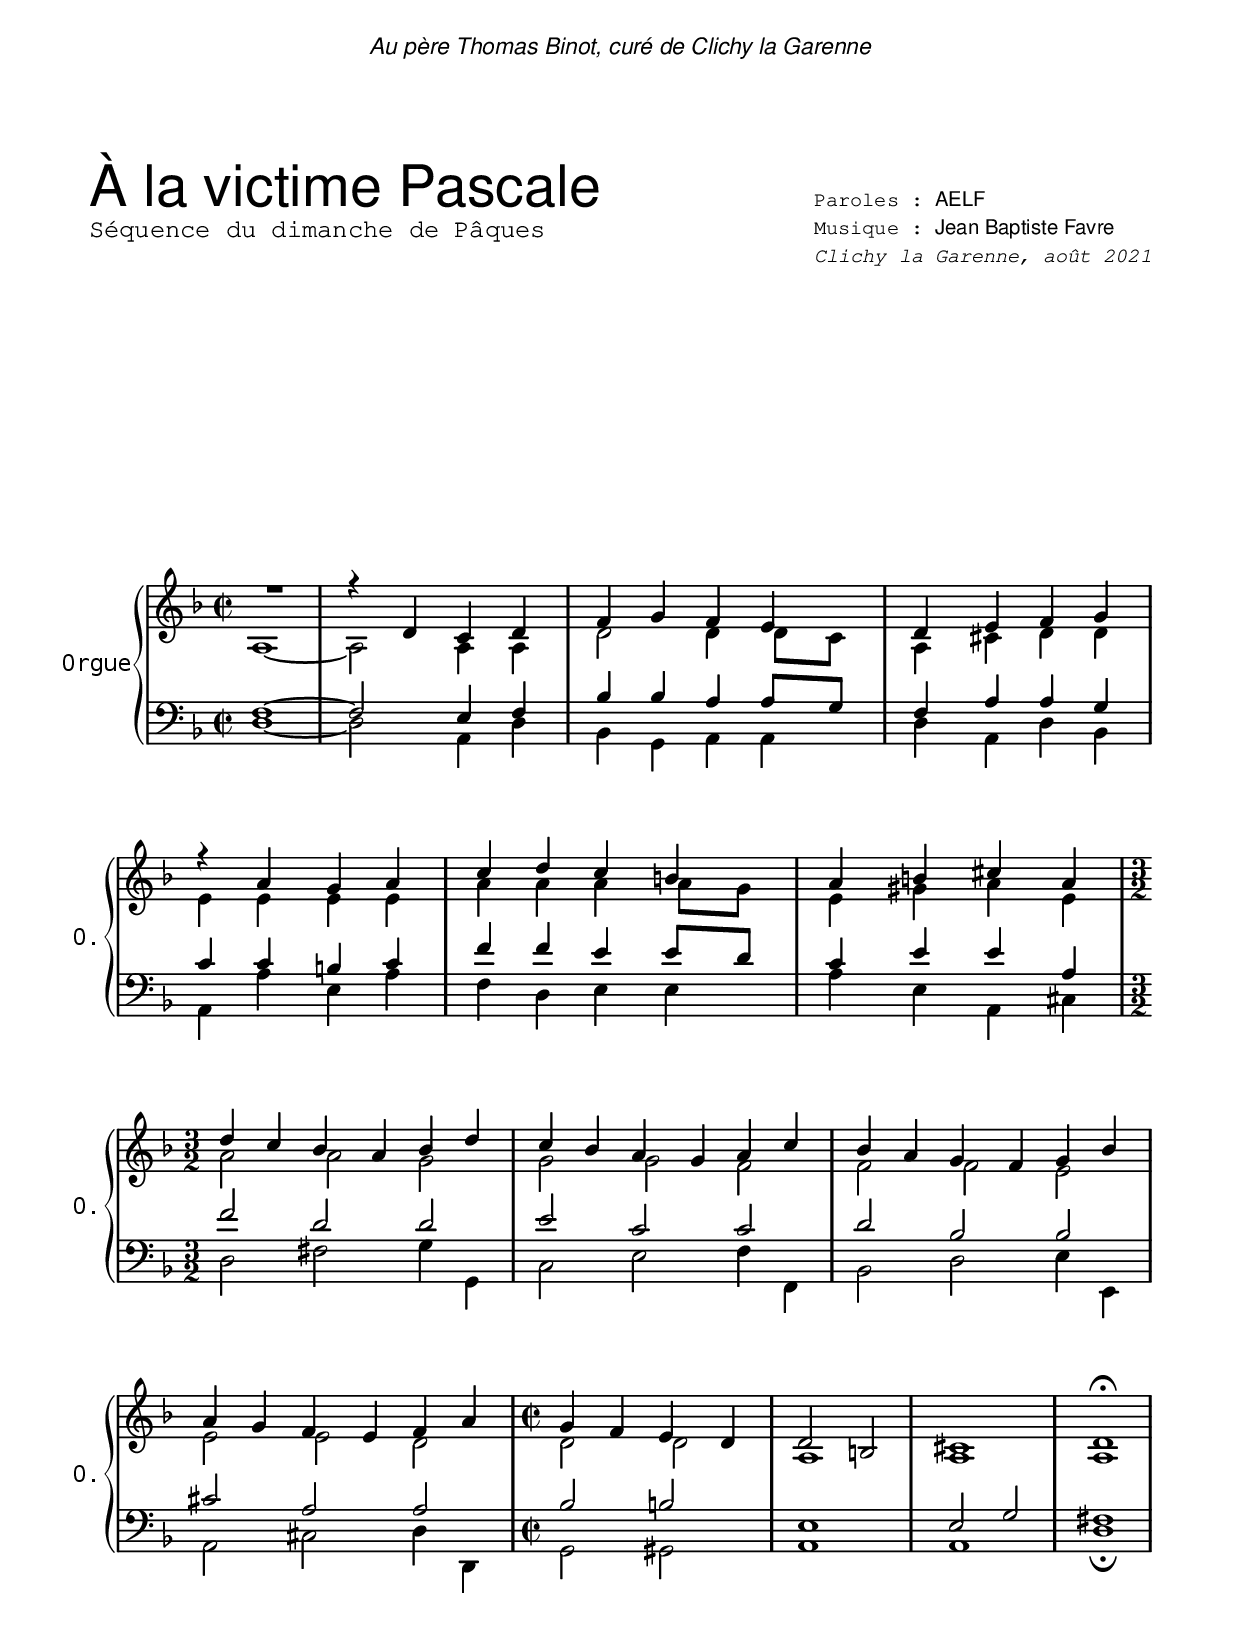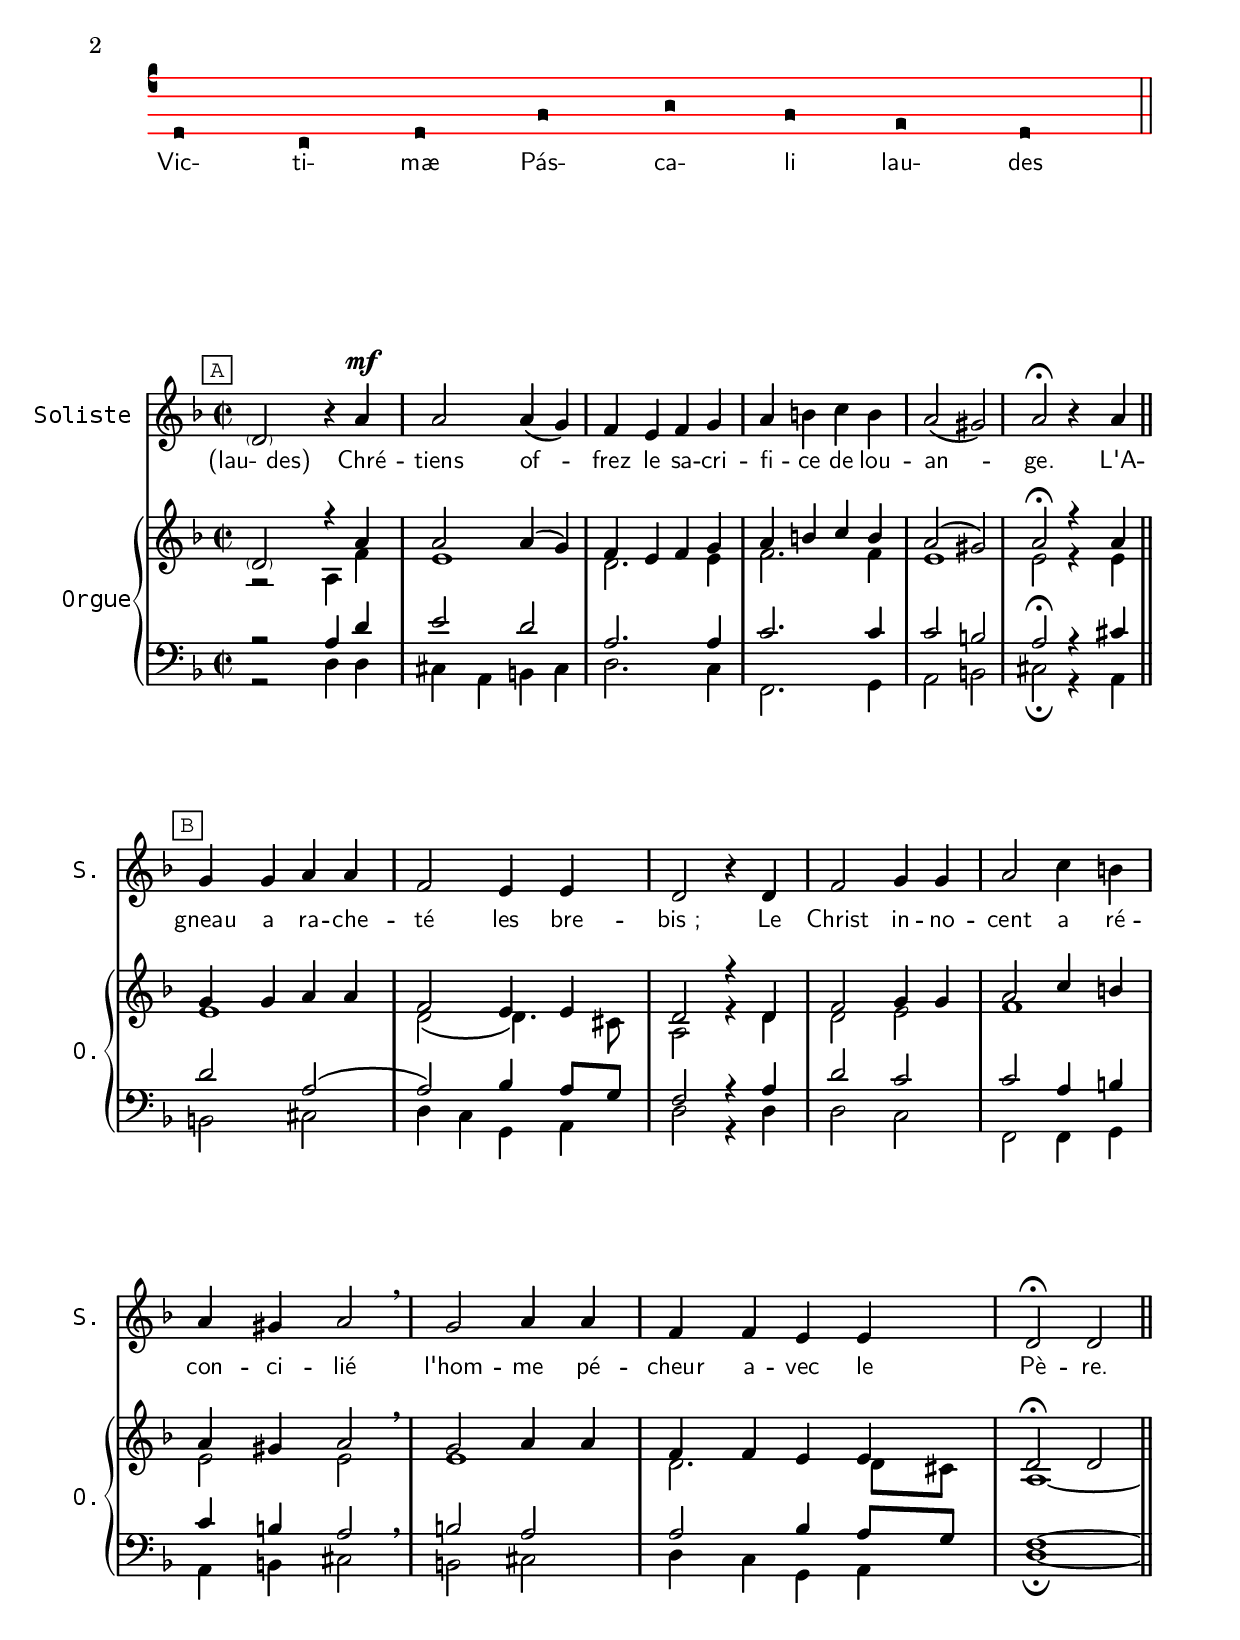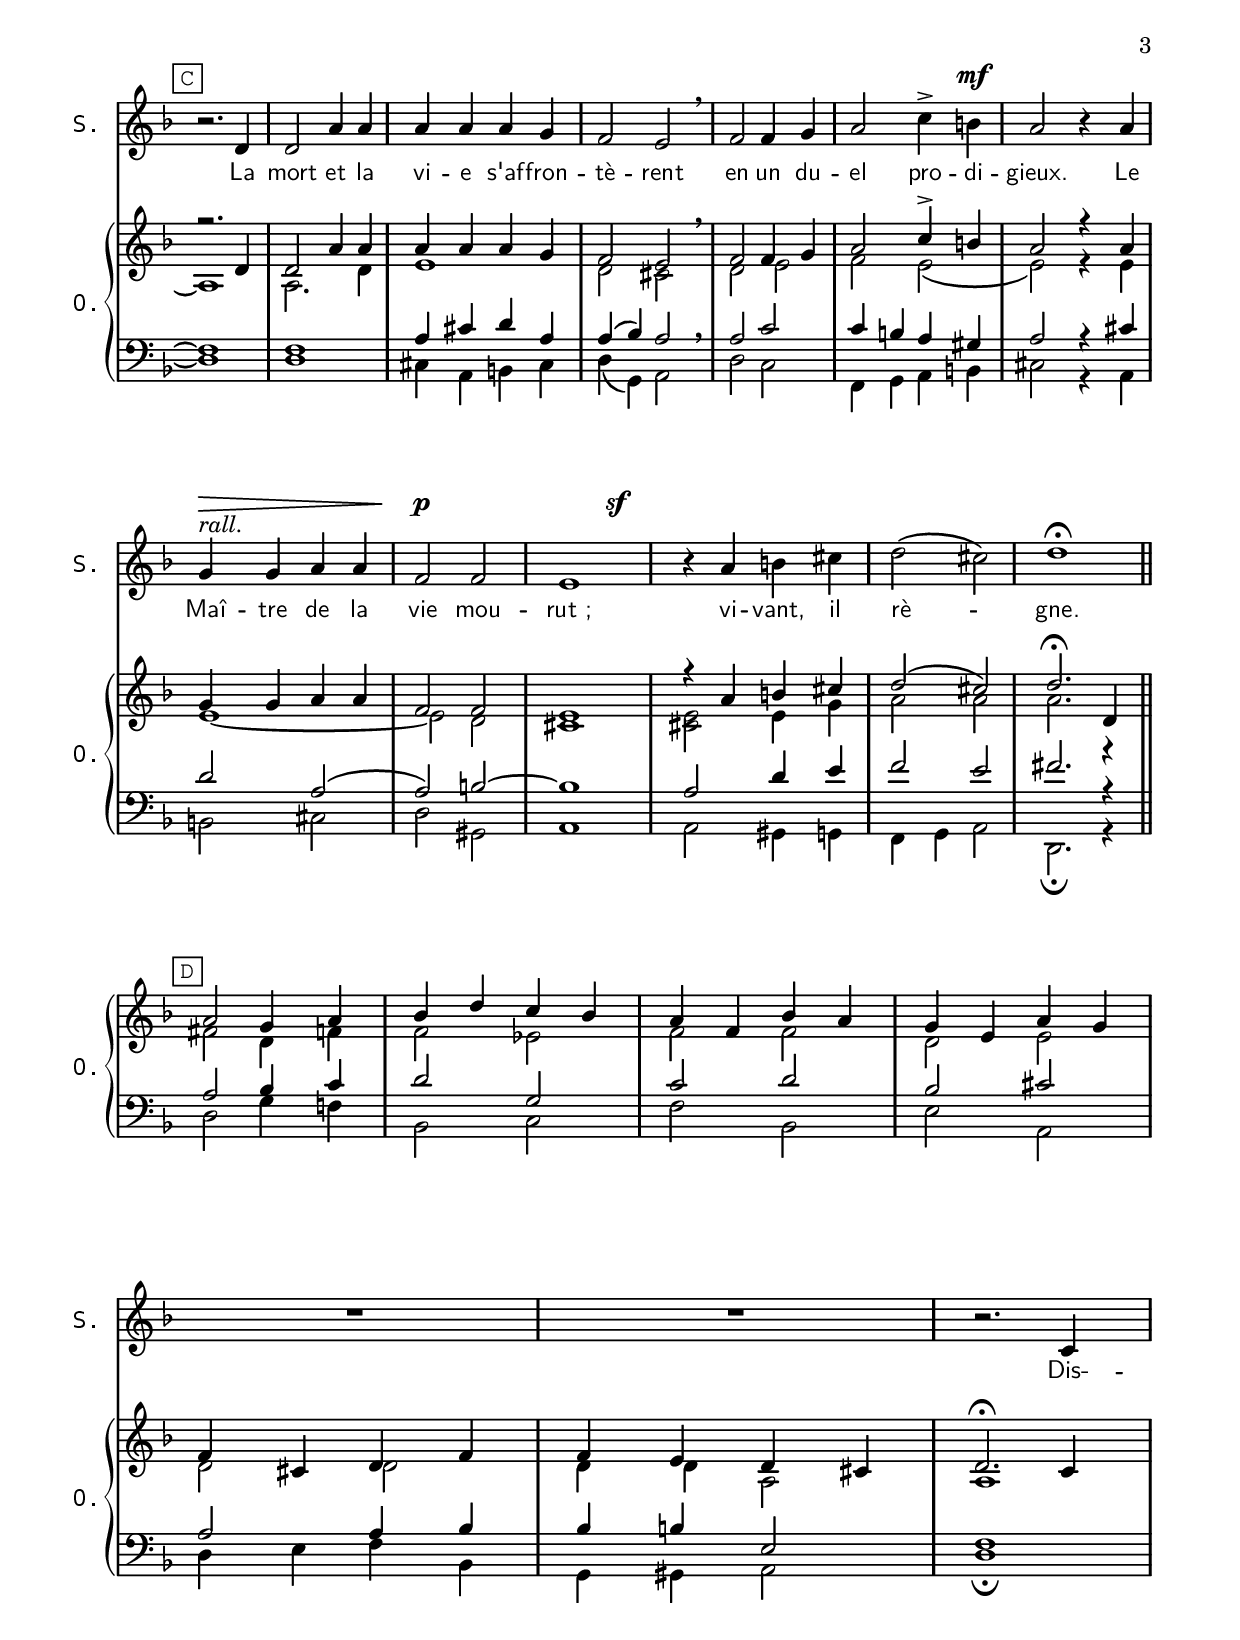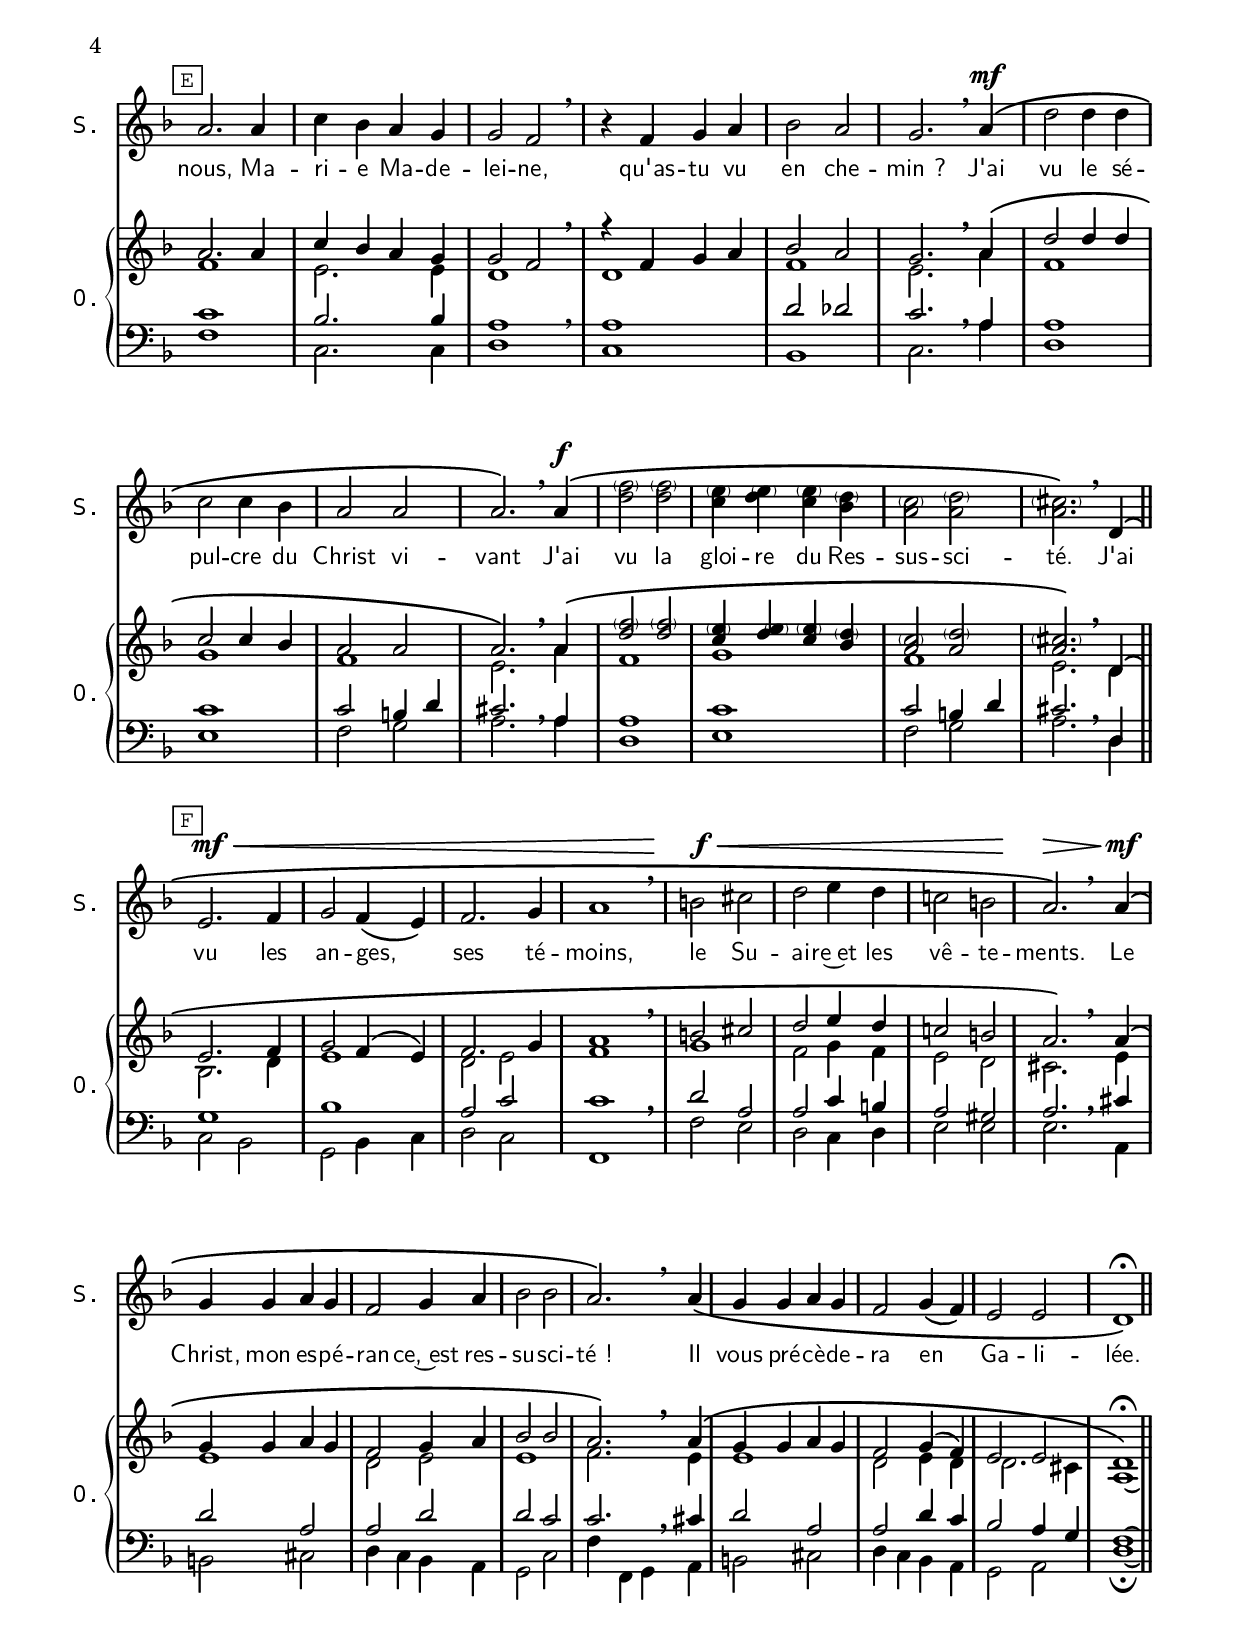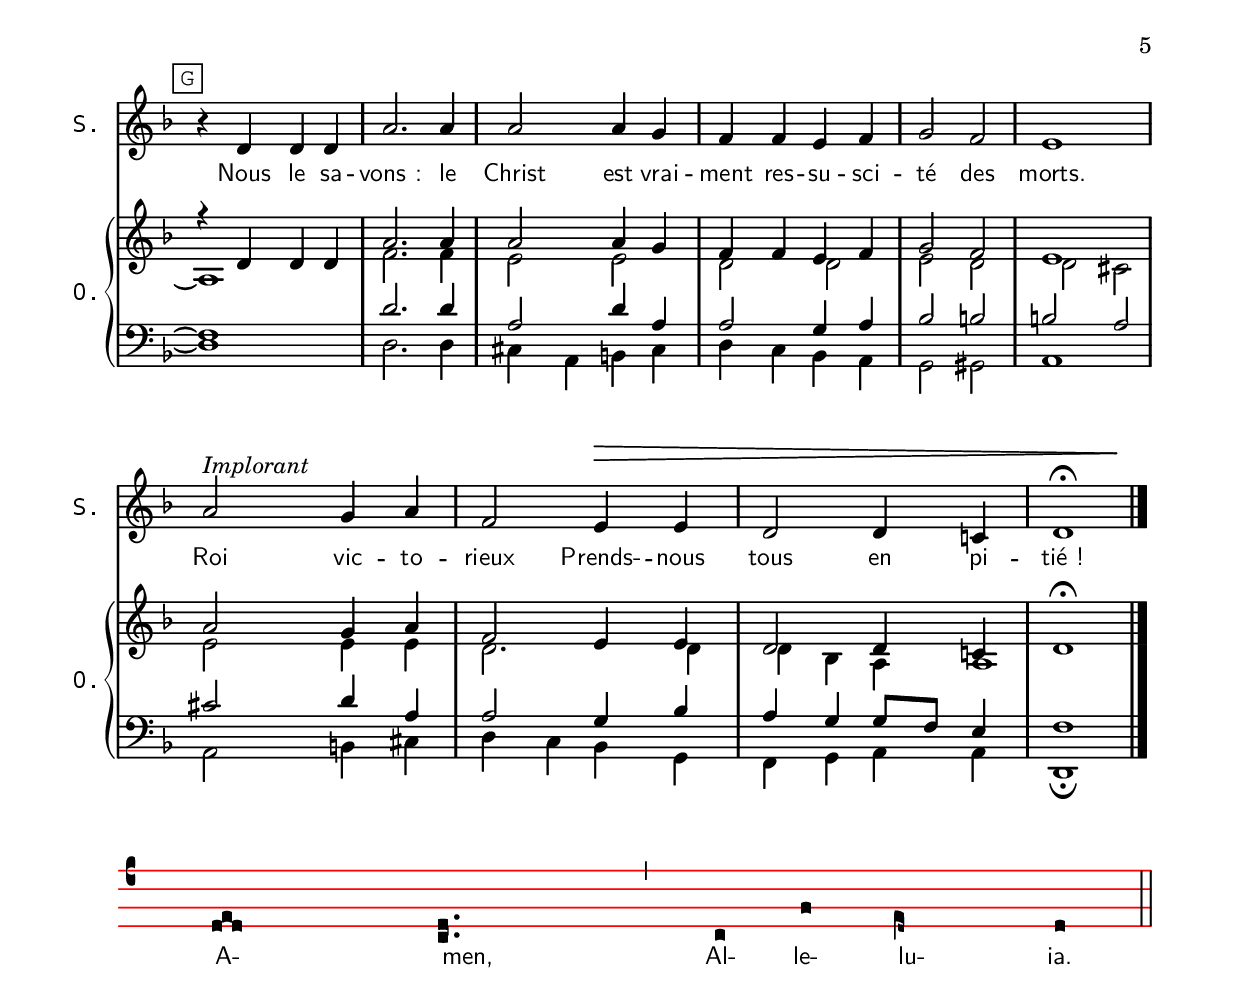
\version "2.22.0"
\language "english"
\include "gregorian.ly"
\include "../libs/commonFunctions.ily"

\header {
  title = "À la victime Pascale"
  subtitle = "Séquence du dimanche de Pâques"
  composer = "Jean Baptiste Favre"
  poet = "AELF"
  subsubtitle = "Clichy la Garenne, août 2021"
  dedication = "Au père Thomas Binot, curé de Clichy la Garenne"
  }
introSopranosMusic = \relative c'{
  R1 r4 d4 c d f g f e d e f g \break
     r4 a4 g a c d c b a b cs a \break
     \time 3/2 d c bf a bf d c bf a g a c bf a g f g bf \break
               a g f e f a
     \time 2/2 g f e d d2 b cs1 d1\fermata \break
  }
introAltosMusic = \relative c'{
  a1~ a2 a4 a d2 d4 d8 c a4 cs d d
   e4 e4 e4 e a a a a8 g e4 gs a e
      a2 a g g g f f f e e e d
      d2 d a1 a a
  }
introTenorsMusic =\relative c{
  f1~ f2    e4 f bf bf a a8 g f4 a a g
     c4 c4 b c f  f  e e8 d c4 e e a,
     f'2 d d e c c d bf bf cs a a
     bf2 b2 e,1 e2 g fs1
  }
introBassesMusic =\relative c{
  d1~ d2 a4 d bf g a a d a d bf
   a4 a' e4 a f  d e e a e a, cs
      d2 fs g4 g, c2 e f4 f, bf2 d e4 e,
      a2 cs d4 d, g2 gs a1 a1 d1\fermata \break
  }

cantusSolistMusic = {
  \clef "vaticana-do3"
  d c d f g f e d \finalis
  }
cantusMidiMusic = {
  \clef treble
  \key f \major \time 2/2
  \relative c'{r4 d c d f g f e }
  }
amenSolistMusic = {
  \clef "vaticana-do3"
  \[ d\melisma e d\melismaEnd \] \[ \augmentum c\melisma \pes \augmentum d\melismaEnd \] \divisioMinima c f \[ e\melisma \flexa \deminutum d\melismaEnd \] d \finalis
  }
amenMidiMusic = {
  \clef treble
  \key f \major \time 2/2
  \relative c'{d2 e4 d c2 d c4 f e d d1\fermata}
  }

solisteDynamics = {
  \key f \major \time 2/2
  \markCustom "A"
  s2. s4\mf s1*5  \bar "||" \break % Chrétiens offrez…
  \markCustom "B"
  s1*9  \bar "||" \pageBreak % L'Agneau…
  \markCustom "C"
  s1*5 s2. s4\mf s1 s4-\markup{\italic rall.}\> s2. s2\!\p s2 s4 s4\sf s2 s1*3 \bar "||" \break % La mort et la vie…
  \markCustom "D"
  s1*4 \break s1*3 \pageBreak
  \markCustom "E"
  s1*5 s2. s4\mf s1*3 s2. s4\f s1*4 \bar "||" \break % Dis-nous Marie Madeleine…
  \markCustom "F"
  s4\mf\< s2. s1*3 s4\!\f\< s2. s1*2 s4\!\> s2\! s4\mf s1*8 \bar "||" \pageBreak % J'ai vu les anges
  \markCustom "G"
  s1*5 s2-\markup{\italic rall.} s2 s2-\markup{\italic Implorant} s2 s2 s2\> s1 s2. s4\! \bar "|." \break % Nous le savons
  }

sopranosMusicA = \relative c'' {
  \parenthesize d,2 r4 a'4 a2 a4 (g) f4 e f g a b c b a2 (gs) a2\fermata r4 % Chrétiens offrez…
  }
sopranosMusicB = \relative c'' {
  a4 g g a a f2 e4 e d2 r4 % L'Agneau…
  d4 f2 g4 g a2 c4 b a4 gs a2 \breathe
  g2 %{ apaisé %} a4 a f f e e d2\fermata d2
  }
sopranosMusicC = \relative c' {
  r2. d4 d2 a'4 a a4 a a4 g f2 e2 \breathe % La mort et la vie…
  f2 f4 g a2 c4-> b a2 r4
  a4 g g a a f2 f e1
  r4 %{ éclatant %} a4 b cs d2 (cs) %d1\fermata
  }
sopranosMusicD = \relative c'{
  d'2.\fermata d,4 a'2 g4 a bf d c bf a f bf a g e a g f cs d f f e d cs d2.\fermata
  }
sopranosMusicE = \relative c' {
  %{ un peu plus allant %} c4 a'2. a4 c bf a g g2 f2 \breathe % Dis-nous Marie Madeleine…
  r4 f4 g a bf2 a g2. \breathe
  %{ Si possible, voix de femme %} a4\( d2 d4 d c2 c4 bf a2 a a2.\) \breathe
  a4\( %{ Si possible, on prendra les notes supérieures entre parenthèse %} <d \parenthesize f>2 <d \parenthesize f> <c \parenthesize e>4 <d \parenthesize e> <c \parenthesize e> <bf \parenthesize d> <a \parenthesize c>2 <a \parenthesize d> <a \parenthesize cs>2.\) \breathe
  }
sopranosMusicF = \relative c' {
  d4\( e2. f4 g2 f4 (e) f2. g4 a1 \breathe % J'ai vu les Anges
  b2 cs d e4 d c!2 b a2.\) \breathe
  %{ intérieur et tendre %} a4\( g g a4 g f2 g4 a bf2 bf a2.\) \breathe
  a4\( g g a g f2 g4 (f) e2 e d1\)\fermata
  }
sopranosMusicG = \relative c' {
  %{ sûr et confiant %} r4 d d4 d a'2. a4 a2 a4 g4 f f e f g2 f e1 % Nous le savons
  a2 g4 a f2
  %{ implorant %} e4 e d2 d4 c! d1\fermata
  }

altosMusicA = \relative c' {
  r2 a4 f'4 e1 d2. e4 f2. f4 e1 e2 r4 % Chrétiens offrez…
  }
altosMusicB = \relative c' {
  e4 e1 d2 (d4.) cs8 a2 r4 % L'Agneau…
  d4 d2 e2 f1 e2 e2 \breathe
  e1 d2. d8 cs a1~
  }
altosMusicC = \relative c' {
  a1 a2. d4 e1 d2 cs2 \breathe % La mort et la vie…
  d2 e f e2 (e) r4
  e4 e1~e2 d cs1
  <cs e>2  e4 g a2 a2 %a1
  }
altosMusicD = \relative c'{
  a'2. r4 fs2 d4 f f2 ef f f d e d d d4 d a2 a1
  }
altosMusicE = \relative c' {
  f1 e2. e4 d1 \breathe % Dis-nous Marie Madeleine…
  d1 f1 e2. \breathe
  a4 f1 g1 f1 e2. \breathe
  a4 f1 g1 f1 e2. \breathe
  }
altosMusicF = \relative c' {
  d4 bf2. d4 e1 d2 e f1 \breathe % J'ai vu les anges
  g1 f2 g4 f e2 d cs2. \breathe
  e4 e1 d2 e2 e1 f2. \breathe
  e4 e1 d2 e4 d d2. cs4 a1~
  }
altosMusicG = \relative c' {
  a1 f'2. f4 e2 e d d e d d cs2 % Nous le savons
  e2 e4 e d2. d4 d bf a a1
  }

tenorsMusicA =  \relative c' {
  r2 a4 d4 e2 d2 a2. a4 c2. c4 c2 b a2 \fermata r4 % Chrétiens offrez…
  }
tenorsMusicB =  \relative c' {
  cs4 d2 a2 (a2) bf4 a8 g f2 r4 % L'Agneau…
  a4 d2 c2 c2 a4 b c4 b a2 \breathe
  b2 a a2 bf4 a8 g f1~
  }
tenorsMusicC =  \relative c {
  f1 f1 a4 cs d a a4 (bf) a2 \breathe % La mort et la vie…
  a2 c c4 b a gs a2 r4 cs d2 a (a2) b~b1
  a2 d4 e f2 e %f1
  }
tenorsMusicD = \relative c'{
  fs2. r4 a,2 bf4 c d2 g, c d bf cs a a4 bf bf b e,2 f1
  }
tenorsMusicE =  \relative c {
  c'1 bf2. bf4 % Dis-nous Marie Madeleine…
  a1 a d2 df c2. \breathe
  a4 a1 c c2 b4 d cs2. \breathe
  a4 a1 c c2 b4 d cs2. \breathe
  }
tenorsMusicF =  \relative c' {
  d,4 g1 bf a2 c c1 \breathe % J'ai vu les anges
  d2 a a c4 b a2 gs a2. \breathe
  cs4 d2 a2 a2 d2 d2 c2 c2. \breathe
  cs4  d2 a a d4 c bf2 a4 g f1~
  }
tenorsMusicG =  \relative c' {
  f,1 d'2. d4 a2 d4 a a2 g4 a bf2 b b a2 % Nous le savons
  cs2 d4 a a2 g4 bf a g g8 f e4 f1
  }

bassesMusicA =  \relative c {
  r2 d4 d4 cs a b cs d2. c4 f,2. g4 a2 b cs2\fermata r4 % Chrétiens offrez…
  }
bassesMusicB =  \relative c {
  a4 b2 cs2 d4 c g a d2 r4 % L'Agneau…
  d4 d2 c f, f4 g a4 b cs2 \breathe
  b2 cs d4 c g a d1~\fermata
  }
bassesMusicC =  \relative c {
  d1 d1 cs4 a b cs d4 (g,) a2 \breathe % La mort et la vie…
  d2 c f,4 g a b cs2 r4
  a4 b2 cs d2 gs, a1
  %a2 b4 cs d2 g,4 a d1 \fermata
  a2 gs4 g f g a2 %d,1 \fermata
  }
bassesMusicD = \relative c{
  d,2.\fermata r4 d'2 g4 f! bf,2 c f bf, e a, d4 e f4 bf, g gs a2 d1\fermata
  }
bassesMusicE =  \relative c {
  f1 c2. c4 d1 \breathe % Dis-nous Marie Madeleine…
  c bf1 c2. \breathe
  a'4 d,1 e f2 g a2. \breathe
  a4 d,1 e f2 g a2. \breathe
  }
bassesMusicF =  \relative c {
  d4 c2 bf g bf4 c d2 c f,1 \breathe % J'ai vu les anges
  f'2 e d c4 d e2 e e2. \breathe
  a,4 b2 cs d4 c bf a g2 c f4 f, g \breathe
  a4 b2 cs d4 c bf a g2 a d1~\fermata
  }
bassesMusicG =  \relative c {
  d1 d2. d4 cs a b cs d c bf a g2 gs a1 % Nous le savons
  a2 b4 cs d4 c bf g f4 g a a d,1 \fermata
  }
Lyrics = \lyricmode {
  "(lau- des)"
  Chré -- tiens of -- frez le sa -- cri -- fi -- ce de lou -- an -- ge.

  L'A -- gneau a ra -- che -- té les bre -- bis&nbsp;;
  Le Christ in -- no -- cent a ré -- con -- ci -- lié
  l'hom -- me pé -- cheur a -- vec le Pè -- re.

  La mort et la vi -- e s'af -- fron -- tè -- rent
  en un du -- el pro -- di -- gieux.
  Le Maî -- tre de la vie mou -- rut&nbsp;; vi -- vant, il rè -- gne.

  Dis- -- nous, Ma -- ri -- e Ma -- de -- lei -- ne,
  qu'as -- tu vu en che -- min&nbsp;?
  J'ai vu le sé -- pul -- cre du Christ vi -- vant
  J'ai vu la gloi -- re du Res -- sus -- sci -- té.

  J'ai vu les an -- ges, ses té -- moins,
  le Su -- ai -- re~et les vê -- te -- ments.
  Le Christ, mon es -- pé -- ran -- ce,~est res -- su -- sci -- té&nbsp;!
  Il vous pré -- cè -- de -- ra en Ga -- li -- lée.

  Nous le sa -- vons&nbsp;: le Christ
  est vrai -- ment res -- su -- sci -- té des morts.

  Roi vic -- to -- rieux
  Prends- -- nous tous en pi -- tié&nbsp;!
  }

%%%%%%%%%%%%%%%%%%%%%%%%%%%%%%%%%%%%%%%%%%%%
%%%%%          DRAW PARTITION          %%%%%
%%%%%%%%%%%%%%%%%%%%%%%%%%%%%%%%%%%%%%%%%%%%
scoreHeaders = \header {
  title = ##f
  subtitle = ##f
  composer = ##f
  poet = ##f
  subsubtitle = ##f
  dedication = ##f
}
scorePaper = \paper {
    left-margin = 1.5\cm
    right-margin = 1.5\cm
    top-margin = 1.5\cm
    bottom-margin = 1.5\cm
    two-sided = ##f
    oddFooterMarkup = {}
    #(include-special-characters)

    markup-system-spacing = #'((basic-distance . 30)
       (stretchability . 500))
    %top-system-spacing = #'((basic-distance . 30)
    %                        (padding . 10)
    %                        (stretchability . 1000))
    bookTitleMarkup = \markup {
      \column {
        \fill-line { \italic \sans \fromproperty #'header:dedication }
        \vspace #3
        \columns {
          \fill-line {
            \column {
              \line {
                \left-column {
                  \fontsize #8 \sans \fromproperty #'header:title
                  \fontsize #1 \typewriter \fromproperty #'header:subtitle
                }
              }
            }
            \column {
              \line {
                \fontsize #-1
                \left-column {
                  \line { \concat { \typewriter "Paroles&nbsp;:&nbsp;" \sans \fromproperty #'header:poet \bold " " } }
                  \line { \concat { \typewriter "Musique&nbsp;:&nbsp;" \sans \fromproperty #'header:composer \bold " " } }
                  \typewriter \italic \fromproperty #'header:subsubtitle
                }
              }
            }
          }
        }
      }
    }
  }
AllScoreLayout = \layout {
      ragged-last = ##f
      ragged-last-bottom = ##t
      short-indent = 0.5\cm
      indent = 1\cm
      \override LyricText #'font-name = #"Latin Modern Sans"
      \override Score.RehearsalMark.font-family = #'typewriter
      \context {
          \Staff
          \RemoveEmptyStaves
          \override InstrumentName #'font-name = #"Monospace Regular"
      }
      \context {
          \PianoStaff
          \RemoveEmptyStaves
          \override InstrumentName #'font-name = #"Monospace Regular"
      }
      \context {
          \ChoirStaff
          \RemoveEmptyStaves
          \override InstrumentName #'font-name = #"Monospace Regular"
      }
  }
%%%%%%%%%%%%%%%%%%%%%%%%%%%%%%%%%%%%%%%%%%%%%%%%%%%%%%%%%%%%%%%%%%%
%%%%%%%%%%%%%%%%%%%          Antienne          %%%%%%%%%%%%%%%%%%%%
%%%%%%%%%%%%%%%%%%%%%%%%%%%%%%%%%%%%%%%%%%%%%%%%%%%%%%%%%%%%%%%%%%%
% PDF output
\book {
  \scorePaper
  \score {
    {
      \new PianoStaff \with {
        instrumentName = "Orgue"
        shortInstrumentName = "O."
      }
      <<
        \new Staff
        <<
          \clef "treble"
          \new Voice { \key f \major \time 2/2 \voiceOne \introSopranosMusic}
          \new Voice { \key f \major \time 2/2 \voiceTwo \introAltosMusic}
        >>
        \new Staff
        <<
          \clef "bass"
          \new Voice { \key f \major \time 2/2 \voiceThree \introTenorsMusic}
          \new Voice { \key f \major \time 2/2 \voiceFour \introBassesMusic}
        >>
      >>
    }
    \AllScoreLayout
    \scoreHeaders
  }
  \pageBreak
  \score {
    {
      <<
        \new VaticanaVoice = "cantus"{
          \magnifyStaff #(magstep 5)
          \cantusSolistMusic
          \break
        }
        \new Lyrics \lyricsto "cantus" {
            Vic- ti- mæ Pás- ca- li lau- des
        }
      >>
    }
    \AllScoreLayout
    \scoreHeaders
  }
  \score {
    {
      <<
        \new ChoirStaff \with {
          instrumentName = "Soliste"
          shortInstrumentName = "S."
        }
        {
          <<
            \new Dynamics { \solisteDynamics }
            \new Voice = "soliste" { \key f \major \time 2/2 \oneVoice
                                     \sopranosMusicA \sopranosMusicB \sopranosMusicC
                                     \relative c''{d1\fermata R1*6 r2.} % organ transition letter D
                                     \sopranosMusicE \sopranosMusicF \sopranosMusicG
            }
            \new Lyrics \lyricsto "soliste" { \Lyrics }
          >>
        }
        \new PianoStaff \with {
          instrumentName = "Orgue"
          shortInstrumentName = "O."
        }
        <<
          \new Staff
          <<
            \clef "treble"
            \new Voice { \key f \major \time 2/2 \voiceOne
                         \sopranosMusicA \sopranosMusicB \sopranosMusicC
                         \sopranosMusicD % organ transition letter D
                         \sopranosMusicE \sopranosMusicF \sopranosMusicG
            }
            \new Voice { \key f \major \time 2/2 \voiceTwo
                         \altosMusicA \altosMusicB \altosMusicC
                         \altosMusicD % organ transition letter D
                         \altosMusicE \altosMusicF \altosMusicG
            }
          >>
          \new Staff
          <<
            \clef "bass"
            \new Voice { \key f \major \time 2/2 \voiceThree
                         \tenorsMusicA \tenorsMusicB \tenorsMusicC
                         \tenorsMusicD % organ transition letter D
                         \tenorsMusicE \tenorsMusicF \tenorsMusicG
            }
            \new Voice { \key f \major \time 2/2 \voiceFour
                         \bassesMusicA  \bassesMusicB \bassesMusicC
                         \bassesMusicD % organ transition letter D
                         \bassesMusicE \bassesMusicF \bassesMusicG
            }
          >>
        >>
      >>
      <<
        \new VaticanaVoice = "cantus2" {
          \magnifyStaff #(magstep 5)
          \amenSolistMusic
        }
        \new Lyrics \lyricsto "cantus2" {
          A- men, Al- le- lu- ia.
        }
      >>
    }
    \AllScoreLayout
    \scoreHeaders
  }
}
% MIDI output
\score {
  {
    <<
      \new Staff \with {
        %midiInstrument = "piccolo"  % Pipe Organ
        %midiInstrument = "flute"    % Grand plein jeu
        midiInstrument = "recorder" % Principaux 8 4
      }
      <<
        \new Voice { \key f \major \time 2/2
                     \set midiInstrument = "flute"    % Grand plein jeu
                     \introSopranosMusic
                     \set midiInstrument = "recorder" % Principaux 8 4
                     \cantusMidiMusic
                     \set midiInstrument = "flute"    % Grand plein jeu
                     \sopranosMusicA \sopranosMusicB \sopranosMusicC
                     \relative c''{d1\fermata R1*6 r2.} % organ transition letter D
                     \sopranosMusicE \sopranosMusicF \sopranosMusicG
                     \set midiInstrument = "recorder" % Principaux 8 4
                     \amenMidiMusic
        }
      >>
      \new PianoStaff \with {
        %midiInstrument = "piccolo"  % Pipe Organ
        %midiInstrument = "flute"    % Grand plein jeu
        midiInstrument = "recorder" % Principaux 8 4
      }
      <<
        \new Staff
        <<
          \clef "treble"
          \new Voice { \key f \major \time 2/2
                       \introSopranosMusic
                       r1 r1
                       \sopranosMusicA \sopranosMusicB \sopranosMusicC
                       \sopranosMusicD % organ transition letter D
                       \sopranosMusicE \sopranosMusicF \sopranosMusicG
          }
          \new Voice { \key f \major \time 2/2
                       \introAltosMusic
                       r1 r1
                       \altosMusicA \altosMusicB \altosMusicC
                       \altosMusicD % organ transition letter D
                       \altosMusicE \altosMusicF \altosMusicG
          }
        >>
        \new Staff
        <<
          \clef "bass"
          \new Voice { \key f \major \time 2/2
                       \introTenorsMusic
                       r1 r1
                       \tenorsMusicA \tenorsMusicB \tenorsMusicC
                       \tenorsMusicD % organ transition letter D
                       \tenorsMusicE \tenorsMusicF \tenorsMusicG
          }
          \new Voice { \key f \major \time 2/2
                       \introBassesMusic
                       r1 r1
                       \bassesMusicA  \bassesMusicB \bassesMusicC
                       \bassesMusicD % organ transition letter D
                       \bassesMusicE \bassesMusicF \bassesMusicG
          }
        >>
      >>
    >>
  }
  \midi{
    % per voice midi output, using Staff level midiInstrument
    \context {
      \Staff
      \remove "Staff_performer"
    }
    \context {
      \Voice
      \consists "Staff_performer"
    }
    \tempo 2 = 55
  }
}